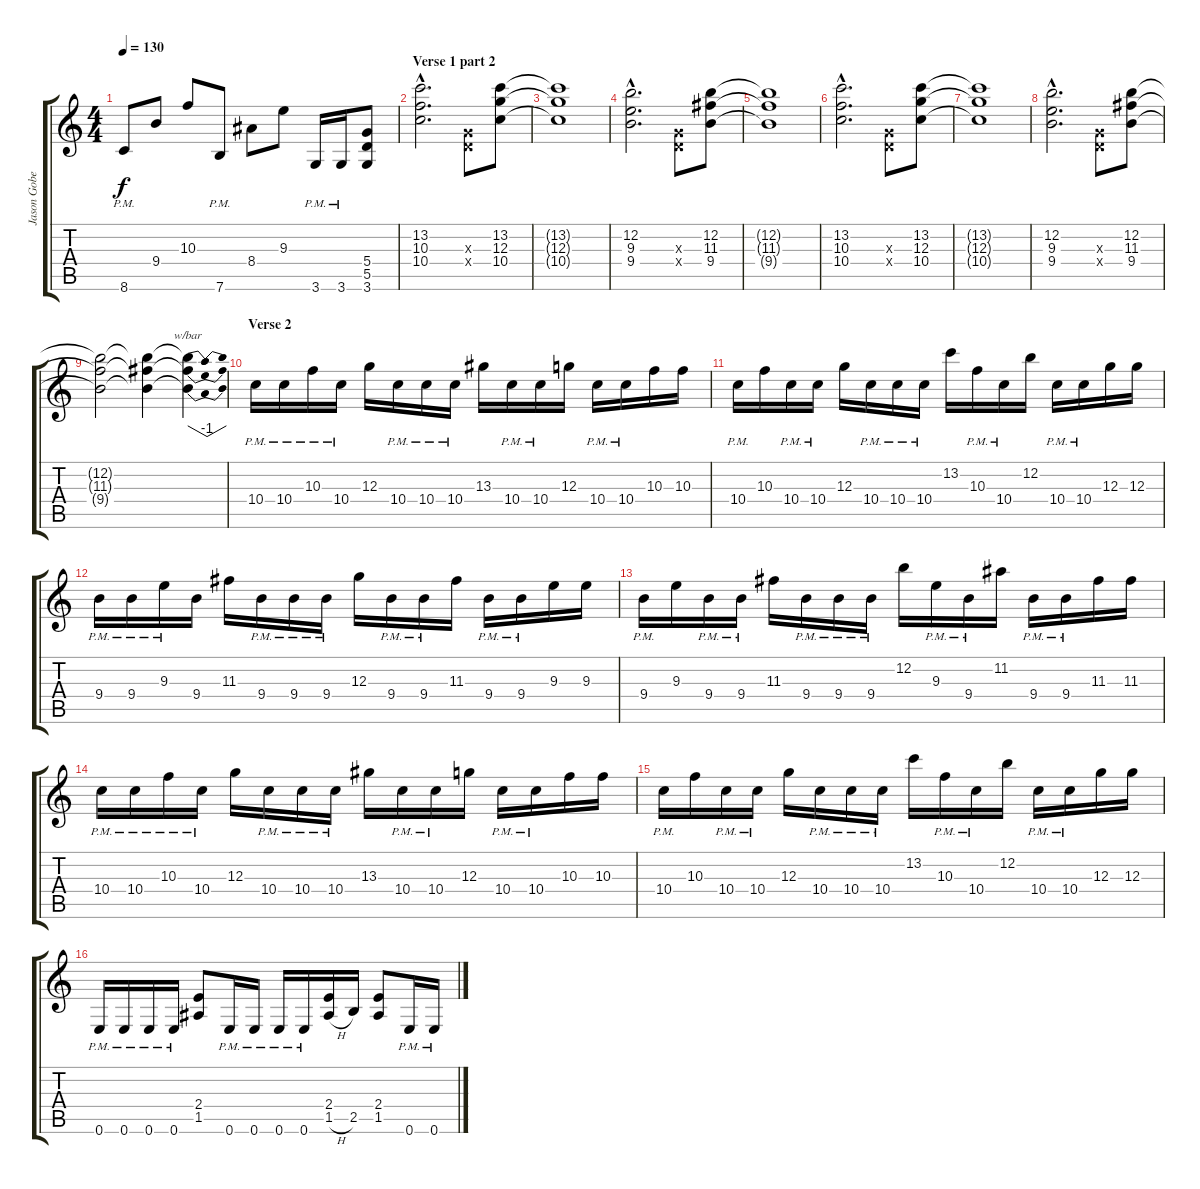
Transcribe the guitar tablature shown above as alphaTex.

\track ("Jason Gobel" "Jason Gobe") {instrument distortionguitar}
\staff {score tabs}
\tuning (E4 B3 G3 D3 A2 E2) {hide}
\ts (4 4)
\tempo 130
\clef g2
\ks c
8.6{pm}.8{dy f} 9.4.8 10.3.8 7.6{pm}.8 8.4.8 9.3.8 3.6{pm}.16 3.6{pm}.16 (5.4 5.5 3.6).8 |
\section ("" "Verse 1 part 2")
(13.2{hac} 10.3{hac} 10.4{hac}).2{d} (0.3{x} 0.4{x}).8 (13.2 12.3 10.4).8 |
(13.2{t} 12.3{t} 10.4{t}).1 |
(12.2{hac} 9.3{hac} 9.4{hac}).2{d} (0.3{x} 0.4{x}).8 (12.2 11.3 9.4).8 |
(12.2{t} 11.3{t} 9.4{t}).1 |
(13.2{hac} 10.3{hac} 10.4{hac}).2{d} (0.3{x} 0.4{x}).8 (13.2 12.3 10.4).8 |
(13.2{t} 12.3{t} 10.4{t}).1 |
(12.2{hac} 9.3{hac} 9.4{hac}).2{d} (0.3{x} 0.4{x}).8 (12.2 11.3 9.4).8 |
(12.2{t} 11.3{t} 9.4{t}).2 (12.2{t} 11.3{t} 9.4{t}).4 (12.2{t} 11.3{t} 9.4{t}).4{tbe (dip default 0 0 30 -4 60 0)} |
\section ("" "Verse 2")
10.4{pm}.16 10.4{pm}.16 10.3{pm}.16 10.4{pm}.16 12.3.16 10.4{pm}.16 10.4{pm}.16 10.4{pm}.16 13.3.16 10.4{pm}.16 10.4{pm}.16 12.3.16 10.4{pm}.16 10.4{pm}.16 10.3.16 10.3.16 |
10.4{pm}.16 10.3.16 10.4{pm}.16 10.4{pm}.16 12.3.16 10.4{pm}.16 10.4{pm}.16 10.4{pm}.16 13.2.16 10.3{pm}.16 10.4{pm}.16 12.2.16 10.4{pm}.16 10.4{pm}.16 12.3.16 12.3.16 |
9.4{pm}.16 9.4{pm}.16 9.3{pm}.16 9.4.16 11.3.16 9.4{pm}.16 9.4{pm}.16 9.4{pm}.16 12.3.16 9.4{pm}.16 9.4{pm}.16 11.3.16 9.4{pm}.16 9.4{pm}.16 9.3.16 9.3.16 |
9.4{pm}.16 9.3.16 9.4{pm}.16 9.4{pm}.16 11.3.16 9.4{pm}.16 9.4{pm}.16 9.4{pm}.16 12.2.16 9.3{pm}.16 9.4{pm}.16 11.2.16 9.4{pm}.16 9.4{pm}.16 11.3.16 11.3.16 |
10.4{pm}.16 10.4{pm}.16 10.3{pm}.16 10.4{pm}.16 12.3.16 10.4{pm}.16 10.4{pm}.16 10.4{pm}.16 13.3.16 10.4{pm}.16 10.4{pm}.16 12.3.16 10.4{pm}.16 10.4{pm}.16 10.3.16 10.3.16 |
10.4{pm}.16 10.3.16 10.4{pm}.16 10.4{pm}.16 12.3.16 10.4{pm}.16 10.4{pm}.16 10.4{pm}.16 13.2.16 10.3{pm}.16 10.4{pm}.16 12.2.16 10.4{pm}.16 10.4{pm}.16 12.3.16 12.3.16 |
0.6{pm}.16 0.6{pm}.16 0.6{pm}.16 0.6{pm}.16 (2.4 1.5).8 0.6{pm}.16 0.6{pm}.16 0.6{pm}.16 0.6{pm}.16 (2.4 1.5{h}).16 2.5.16 (2.4 1.5).8 0.6{pm}.16 0.6{pm}.16
